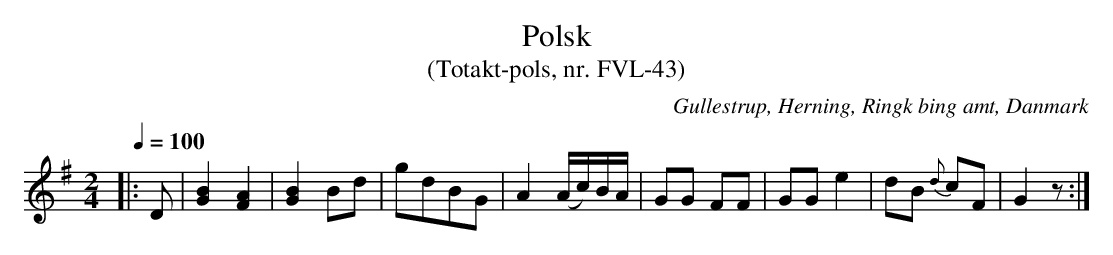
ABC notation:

X:1
T:Polsk
T:(Totakt-pols, nr. FVL-43)
O:Gullestrup, Herning, Ringk bing amt, Danmark
M:2/4
L:1/8
Q:1/4=100
K:G
|: D | [GB]2 [FA]2 | [GB]2 Bd | gdBG | A2 (A/c/)B/A/ | GG FF | GG e2 | dB {d}cF | G2 z :|
|::|
